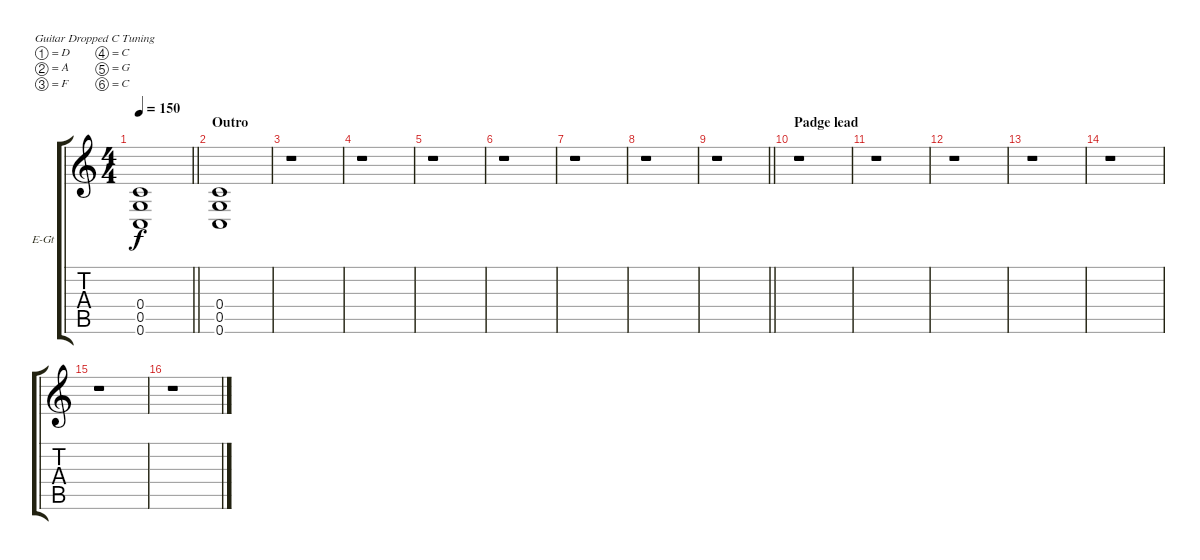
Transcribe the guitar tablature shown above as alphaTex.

\bracketExtendMode groupsimilarinstruments
\firstSystemTrackNameOrientation horizontal
\otherSystemsTrackNameOrientation horizontal
\track ("Matt" "E-Gt") {solo instrument overdrivenguitar}
\staff {score tabs}
\tuning (D4 A3 F3 C3 G2 C2)
\ts (4 4)
\tempo 150
\clef g2
\barLineRight lightlight
\ks c
(0.4{t} 0.5{t} 0.6{t}).1{dy f} |
\section ("" "Outro")
(0.4 0.5 0.6).1 |
r.1 |
r.1 |
r.1 |
r.1 |
r.1 |
r.1 |
\barLineRight lightlight
r.1 |
\section ("" "Padge lead")
r.1 |
r.1 |
r.1 |
r.1 |
r.1 |
r.1 |
r.1
